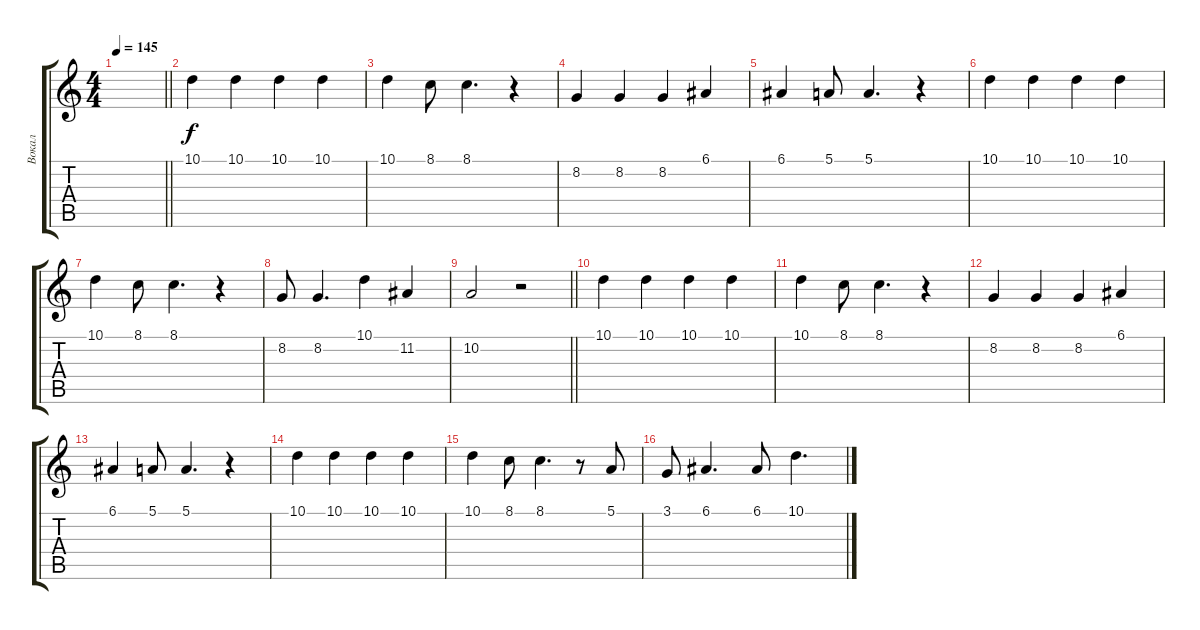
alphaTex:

\track ("Вокал" "Вокал") {instrument flute}
\staff {score tabs}
\tuning (E4 B3 G3 D3 A2 E2) {hide}
\ts (4 4)
\tempo 145
\clef g2
\barLineRight lightlight
\ks c
|
10.1.4{volume 12} 10.1.4 10.1.4 10.1.4 |
10.1.4 8.1.8 8.1.4{d} r.4 |
8.2.4 8.2.4 8.2.4 6.1.4 |
6.1.4 5.1.8 5.1.4{d} r.4 |
10.1.4 10.1.4 10.1.4 10.1.4 |
10.1.4 8.1.8 8.1.4{d} r.4 |
8.2.8 8.2.4{d} 10.1.4 11.2.4 |
\barLineRight lightlight
10.2.2 r.2 |
10.1.4 10.1.4 10.1.4 10.1.4 |
10.1.4 8.1.8 8.1.4{d} r.4 |
8.2.4 8.2.4 8.2.4 6.1.4 |
6.1.4 5.1.8 5.1.4{d} r.4 |
10.1.4 10.1.4 10.1.4 10.1.4 |
10.1.4 8.1.8 8.1.4{d} r.8 5.1.8 |
3.1.8 6.1.4{d} 6.1.8 10.1.4{d}
